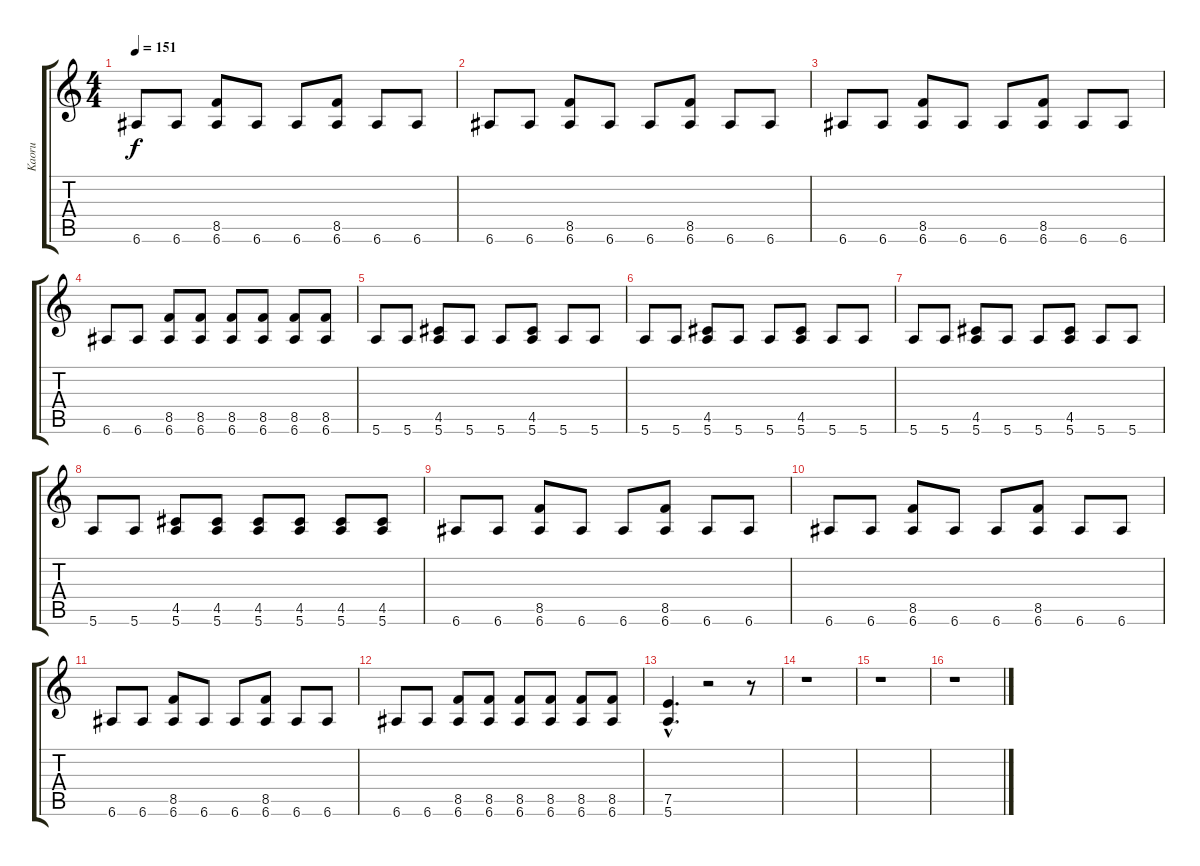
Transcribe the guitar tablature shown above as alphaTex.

\track ("Kaoru" "Kaoru") {instrument distortionguitar}
\staff {score tabs}
\tuning (E4 B3 G3 D3 A2 E2) {hide}
\ts (4 4)
\tempo 151
\clef g2
\ks c
6.6.8{dy f} 6.6.8 (8.5 6.6).8 6.6.8 6.6.8 (8.5 6.6).8 6.6.8 6.6.8 |
6.6.8 6.6.8 (8.5 6.6).8 6.6.8 6.6.8 (8.5 6.6).8 6.6.8 6.6.8 |
6.6.8 6.6.8 (8.5 6.6).8 6.6.8 6.6.8 (8.5 6.6).8 6.6.8 6.6.8 |
6.6.8 6.6.8 (8.5 6.6).8 (8.5 6.6).8 (8.5 6.6).8 (8.5 6.6).8 (8.5 6.6).8 (8.5 6.6).8 |
5.6.8 5.6.8 (4.5 5.6).8 5.6.8 5.6.8 (4.5 5.6).8 5.6.8 5.6.8 |
5.6.8 5.6.8 (4.5 5.6).8 5.6.8 5.6.8 (4.5 5.6).8 5.6.8 5.6.8 |
5.6.8 5.6.8 (4.5 5.6).8 5.6.8 5.6.8 (4.5 5.6).8 5.6.8 5.6.8 |
5.6.8 5.6.8 (4.5 5.6).8 (4.5 5.6).8 (4.5 5.6).8 (4.5 5.6).8 (4.5 5.6).8 (4.5 5.6).8 |
6.6.8 6.6.8 (8.5 6.6).8 6.6.8 6.6.8 (8.5 6.6).8 6.6.8 6.6.8 |
6.6.8 6.6.8 (8.5 6.6).8 6.6.8 6.6.8 (8.5 6.6).8 6.6.8 6.6.8 |
6.6.8 6.6.8 (8.5 6.6).8 6.6.8 6.6.8 (8.5 6.6).8 6.6.8 6.6.8 |
6.6.8 6.6.8 (8.5 6.6).8 (8.5 6.6).8 (8.5 6.6).8 (8.5 6.6).8 (8.5 6.6).8 (8.5 6.6).8 |
(7.5{hac} 5.6{hac}).4{d} r.2 r.8 |
r.1 |
r.1 |
r.1
